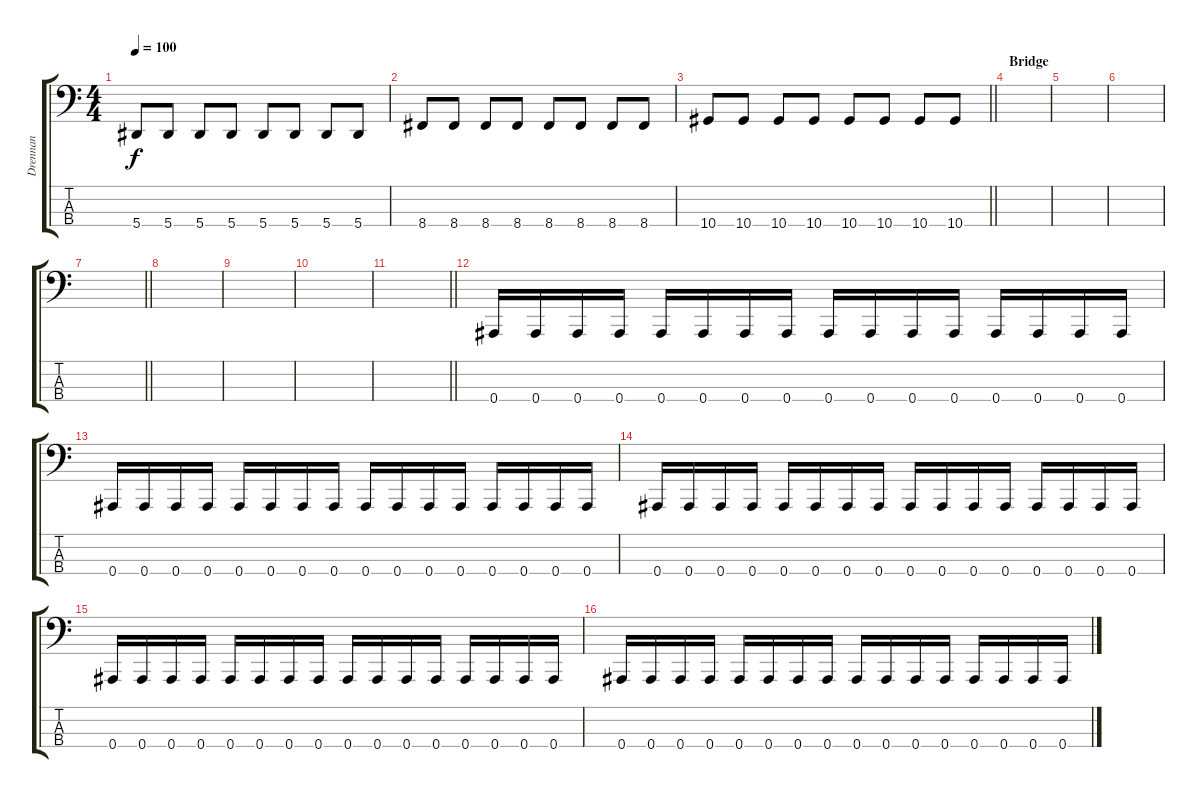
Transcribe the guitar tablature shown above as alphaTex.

\track ("Drennan" "Drennan") {instrument electricbasspick}
\staff {score tabs}
\tuning (Eb2 Bb1 F1 Bb0) {hide}
\ts (4 4)
\tempo 100
\clef f4
\ks c
5.4.8{dy f} 5.4.8 5.4.8 5.4.8 5.4.8 5.4.8 5.4.8 5.4.8 |
8.4.8 8.4.8 8.4.8 8.4.8 8.4.8 8.4.8 8.4.8 8.4.8 |
\barLineRight lightlight
10.4.8 10.4.8 10.4.8 10.4.8 10.4.8 10.4.8 10.4.8 10.4.8 |
\section ("" "Bridge")
|
|
|
\barLineRight lightlight
|
\section ("" "")
|
|
|
\barLineRight lightlight
|
\section ("" "")
0.4.16 0.4.16 0.4.16 0.4.16 0.4.16 0.4.16 0.4.16 0.4.16 0.4.16 0.4.16 0.4.16 0.4.16 0.4.16 0.4.16 0.4.16 0.4.16 |
0.4.16 0.4.16 0.4.16 0.4.16 0.4.16 0.4.16 0.4.16 0.4.16 0.4.16 0.4.16 0.4.16 0.4.16 0.4.16 0.4.16 0.4.16 0.4.16 |
0.4.16 0.4.16 0.4.16 0.4.16 0.4.16 0.4.16 0.4.16 0.4.16 0.4.16 0.4.16 0.4.16 0.4.16 0.4.16 0.4.16 0.4.16 0.4.16 |
0.4.16 0.4.16 0.4.16 0.4.16 0.4.16 0.4.16 0.4.16 0.4.16 0.4.16 0.4.16 0.4.16 0.4.16 0.4.16 0.4.16 0.4.16 0.4.16 |
0.4.16 0.4.16 0.4.16 0.4.16 0.4.16 0.4.16 0.4.16 0.4.16 0.4.16 0.4.16 0.4.16 0.4.16 0.4.16 0.4.16 0.4.16 0.4.16
